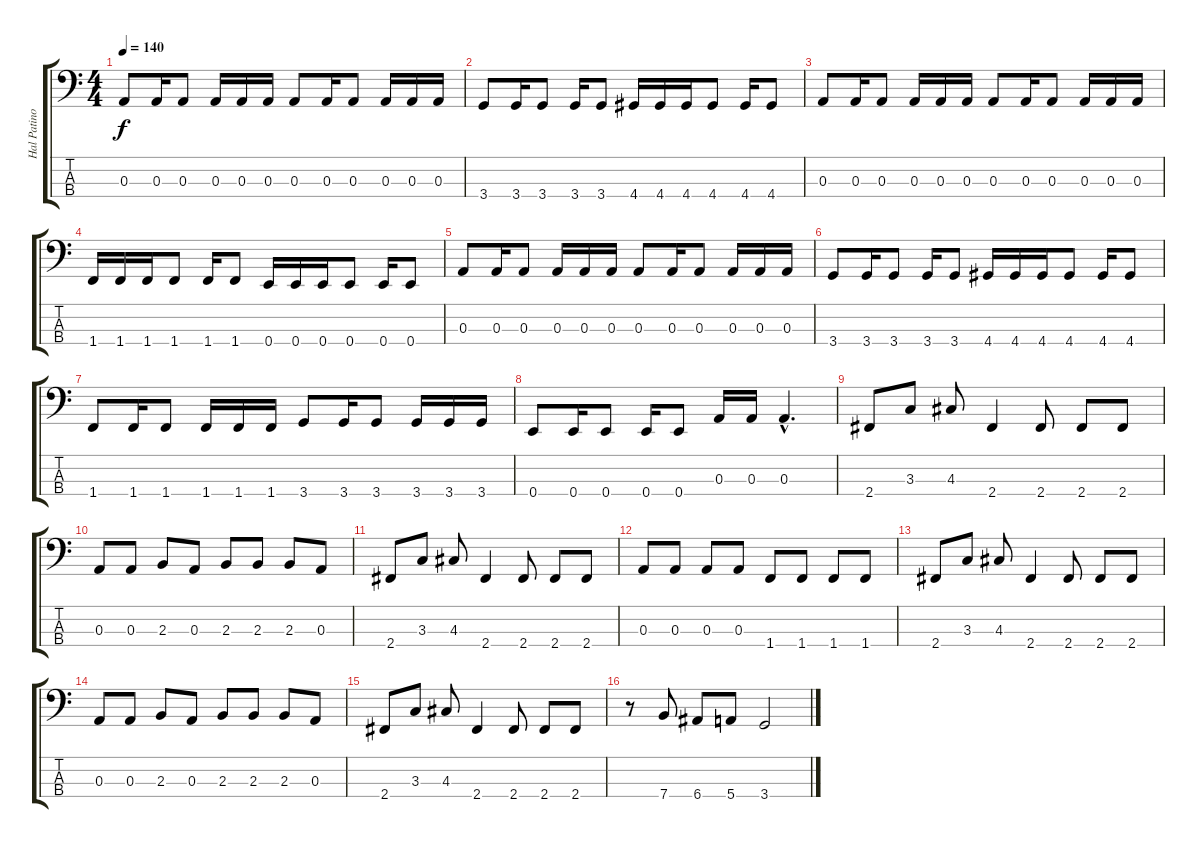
\track ("Hal Patino" "Hal Patino") {instrument electricbassfinger}
\staff {score tabs}
\tuning (G2 D2 A1 E1) {hide}
\ts (4 4)
\tempo 140
\clef f4
\ks c
0.3.8{dy f instrument electricbassfinger} 0.3.16 0.3.8 0.3.16 0.3.16 0.3.16 0.3.8 0.3.16 0.3.8 0.3.16 0.3.16 0.3.16 |
3.4.8 3.4.16 3.4.8 3.4.16 3.4.8 4.4.16 4.4.16 4.4.16 4.4.8 4.4.16 4.4.8 |
0.3.8 0.3.16 0.3.8 0.3.16 0.3.16 0.3.16 0.3.8 0.3.16 0.3.8 0.3.16 0.3.16 0.3.16 |
1.4.16 1.4.16 1.4.16 1.4.8 1.4.16 1.4.8 0.4.16 0.4.16 0.4.16 0.4.8 0.4.16 0.4.8 |
0.3.8 0.3.16 0.3.8 0.3.16 0.3.16 0.3.16 0.3.8 0.3.16 0.3.8 0.3.16 0.3.16 0.3.16 |
3.4.8 3.4.16 3.4.8 3.4.16 3.4.8 4.4.16 4.4.16 4.4.16 4.4.8 4.4.16 4.4.8 |
1.4.8 1.4.16 1.4.8 1.4.16 1.4.16 1.4.16 3.4.8 3.4.16 3.4.8 3.4.16 3.4.16 3.4.16 |
0.4.8 0.4.16 0.4.8 0.4.16 0.4.8 0.3.16 0.3.16 0.3{hac}.4{d} |
2.4.8 3.3.8 4.3.8 2.4.4 2.4.8 2.4.8 2.4.8 |
0.3.8 0.3.8 2.3.8 0.3.8 2.3.8 2.3.8 2.3.8 0.3.8 |
2.4.8 3.3.8 4.3.8 2.4.4 2.4.8 2.4.8 2.4.8 |
0.3.8 0.3.8 0.3.8 0.3.8 1.4.8 1.4.8 1.4.8 1.4.8 |
2.4.8 3.3.8 4.3.8 2.4.4 2.4.8 2.4.8 2.4.8 |
0.3.8 0.3.8 2.3.8 0.3.8 2.3.8 2.3.8 2.3.8 0.3.8 |
2.4.8 3.3.8 4.3.8 2.4.4 2.4.8 2.4.8 2.4.8 |
r.8 7.4.8 6.4.8 5.4.8 3.4.2
